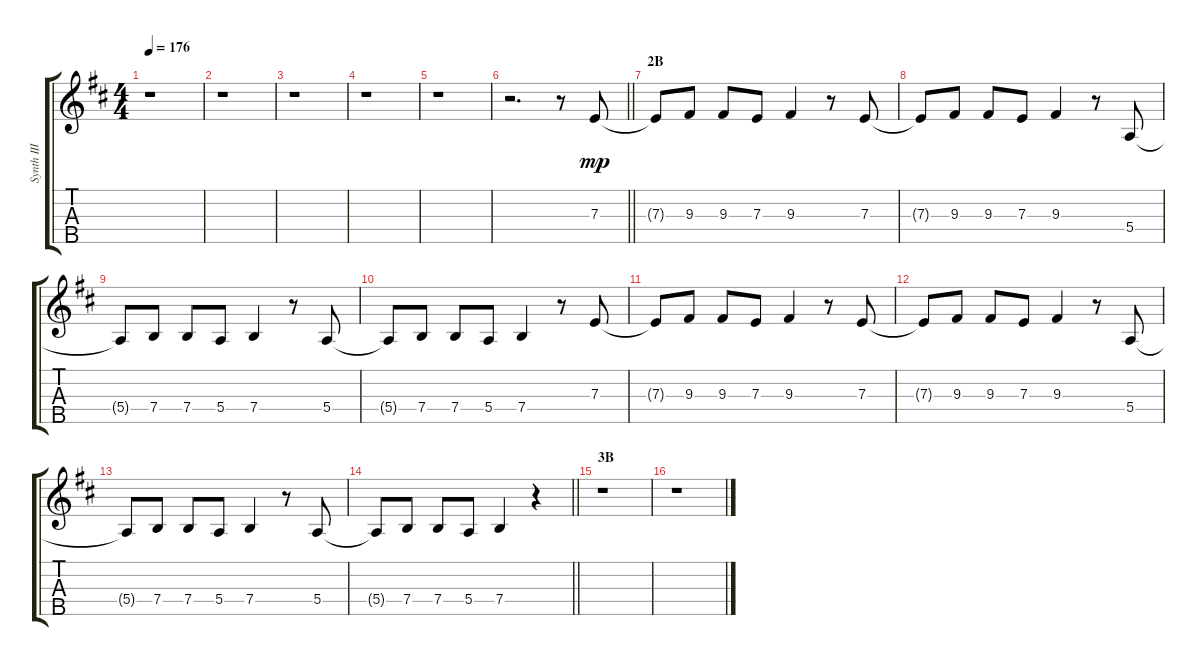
\track ("Synth III" "Synth III") {instrument lead2sawtooth}
\staff {score tabs}
\tuning (G3 D3 A2 E2 B1) {hide}
\ts (4 4)
\tempo 176
\clef g2
\ks d
r.1{dy f} |
r.1 |
r.1 |
r.1 |
r.1 |
\barLineRight lightlight
r.2{d} r.8 7.3.8{ot 8vb dy mp} |
\section ("" "2B")
7.3{t}.8{ot 8vb} 9.3.8{ot 8vb} 9.3.8{ot 8vb} 7.3.8{ot 8vb} 9.3.4{ot 8vb} r.8{ot 8vb} 7.3.8{ot 8vb} |
7.3{t}.8{ot 8vb} 9.3.8{ot 8vb} 9.3.8{ot 8vb} 7.3.8{ot 8vb} 9.3.4{ot 8vb} r.8{ot 8vb} 5.4.8{ot 8vb} |
5.4{t}.8{ot 8vb} 7.4.8{ot 8vb} 7.4.8{ot 8vb} 5.4.8{ot 8vb} 7.4.4{ot 8vb} r.8{ot 8vb} 5.4.8{ot 8vb} |
5.4{t}.8{ot 8vb} 7.4.8{ot 8vb} 7.4.8{ot 8vb} 5.4.8{ot 8vb} 7.4.4{ot 8vb} r.8{ot 8vb} 7.3.8{ot 8vb} |
7.3{t}.8{ot 8vb} 9.3.8{ot 8vb} 9.3.8{ot 8vb} 7.3.8{ot 8vb} 9.3.4{ot 8vb} r.8{ot 8vb} 7.3.8{ot 8vb} |
7.3{t}.8{ot 8vb} 9.3.8{ot 8vb} 9.3.8{ot 8vb} 7.3.8{ot 8vb} 9.3.4{ot 8vb} r.8{ot 8vb} 5.4.8{ot 8vb} |
5.4{t}.8{ot 8vb} 7.4.8{ot 8vb} 7.4.8{ot 8vb} 5.4.8{ot 8vb} 7.4.4{ot 8vb} r.8{ot 8vb} 5.4.8{ot 8vb} |
\barLineRight lightlight
5.4{t}.8{ot 8vb} 7.4.8{ot 8vb} 7.4.8{ot 8vb} 5.4.8{ot 8vb} 7.4.4{ot 8vb} r.4 |
\section ("" "3B")
r.1 |
r.1
